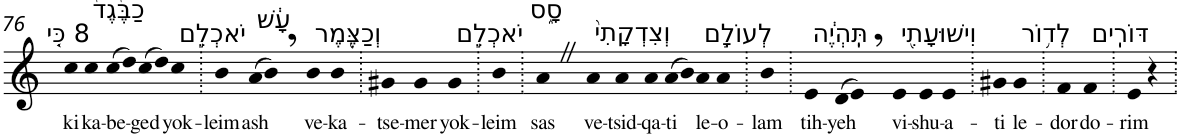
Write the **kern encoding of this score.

**kern	**text
*part1	*part1
*staff1	*staff1
*I"Piano	*
*I'Pno	*
!!LO:PB:g=z
*clefG2	*
*k[]	*
=76	=76
!LO:TX:a:t=8 כִּ֤י	!
!	!LO:LY:b
4cc	ki
!LO:TX:a:t=כַבֶּ֙גֶד֙	!
!	!LO:LY:b
4cc	ka-
!	!LO:LY:b
(8cc	-be-
8dd)	.
!	!LO:LY:b
(8cc	-ged
8dd)	.
!LO:TX:a:t=יֹאכְלֵ֣ם	!
!	!LO:LY:b
4cc	yok-
=77.	=77.
!	!LO:LY:b
4b	-leim
!LO:TX:a:t=עָ֔שׁ	!
!	!LO:LY:b
(8a	ash
8b,)	.
!LO:TX:a:t=וְכַצֶּ֖מֶר	!
!	!LO:LY:b
4b	ve-
!	!LO:LY:b
4b	-ka-
=78.	=78.
!	!LO:LY:b
4g#X	-tse-
!	!LO:LY:b
4g#	-mer
!LO:TX:a:t=יֹאכְלֵ֣ם	!
!	!LO:LY:b
4g#	yok-
=79.	=79.
!	!LO:LY:b
4b	-leim
=80.	=80.
!LO:TX:a:t=סָ֑ס	!
!	!LO:LY:b
4aZ	sas
!LO:TX:a:t=וְצִדְקָתִי֙	!
!	!LO:LY:b
4a	ve-
!	!LO:LY:b
4a	-tsid-
!	!LO:LY:b
4a	-qa-
!	!LO:LY:b
(8a	-ti
8b)	.
!LO:TX:a:t=לְעוֹלָ֣ם	!
!	!LO:LY:b
4a	le-
!	!LO:LY:b
4a	-o-
=81.	=81.
!	!LO:LY:b
4b	-lam
=82.	=82.
!LO:TX:a:t=תִּֽהְיֶ֔ה	!
!	!LO:LY:b
4e	tih-
!	!LO:LY:b
(>8d	-yeh
8e,)	.
!LO:TX:a:t=וִישׁוּעָתִ֖י	!
!	!LO:LY:b
4e	vi-
!	!LO:LY:b
4e	-shu-
!	!LO:LY:b
4e	-a-
=83.	=83.
!	!LO:LY:b
4g#X	-ti
!LO:TX:a:t=לְד֥וֹר	!
!	!LO:LY:b
4g#	le-
=84.	=84.
!	!LO:LY:b
4f	-dor
!LO:TX:a:t=דּוֹרִֽים	!
!	!LO:LY:b
4f	do-
=85.	=85.
!	!LO:LY:b
4e	-rim
4r	.
=.	=.
*-	*-
